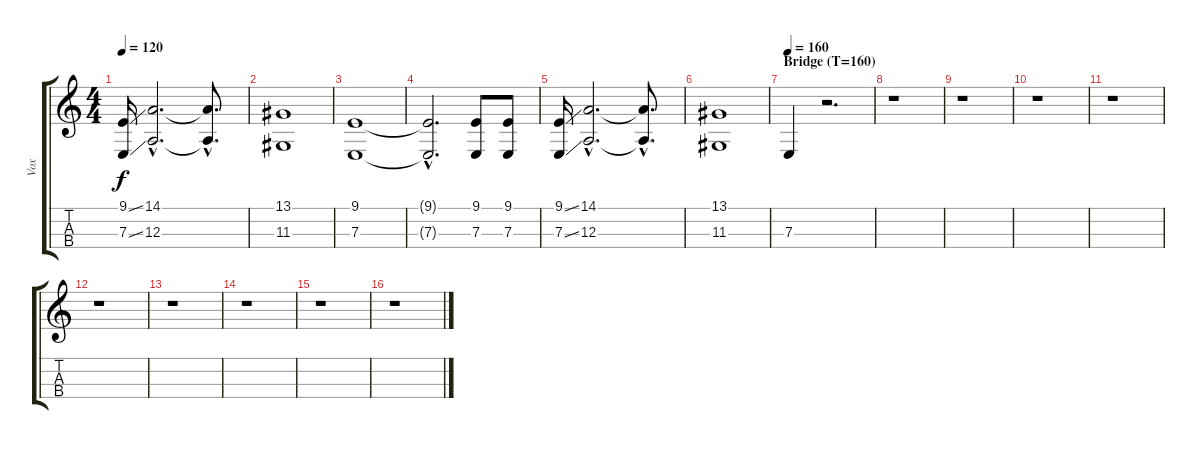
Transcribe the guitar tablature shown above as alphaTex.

\track ("Vox" "Vox") {instrument cello}
\staff {score tabs}
\tuning (G3 D3 A2 E2) {hide}
\ts (4 4)
\tempo 120
\clef g2
\ks c
(9.1{ss} 7.3{ss}).16{dy f} (14.1{hac} 12.3{hac}).2{d} (14.1{hac t} 12.3{hac t}).8{d} |
(13.1 11.3).1 |
(9.1 7.3).1 |
(9.1{hac t} 7.3{hac t}).2{d} (9.1 7.3).8 (9.1 7.3).8 |
(9.1{ss} 7.3{ss}).16 (14.1{hac} 12.3{hac}).2{d} (14.1{hac t} 12.3{hac t}).8{d} |
(13.1 11.3).1 |
\section ("" "Bridge (T=160)")
\tempo 160
7.3.4 r.2{d} |
r.1 |
r.1 |
r.1 |
r.1 |
r.1 |
r.1 |
r.1 |
r.1 |
r.1
